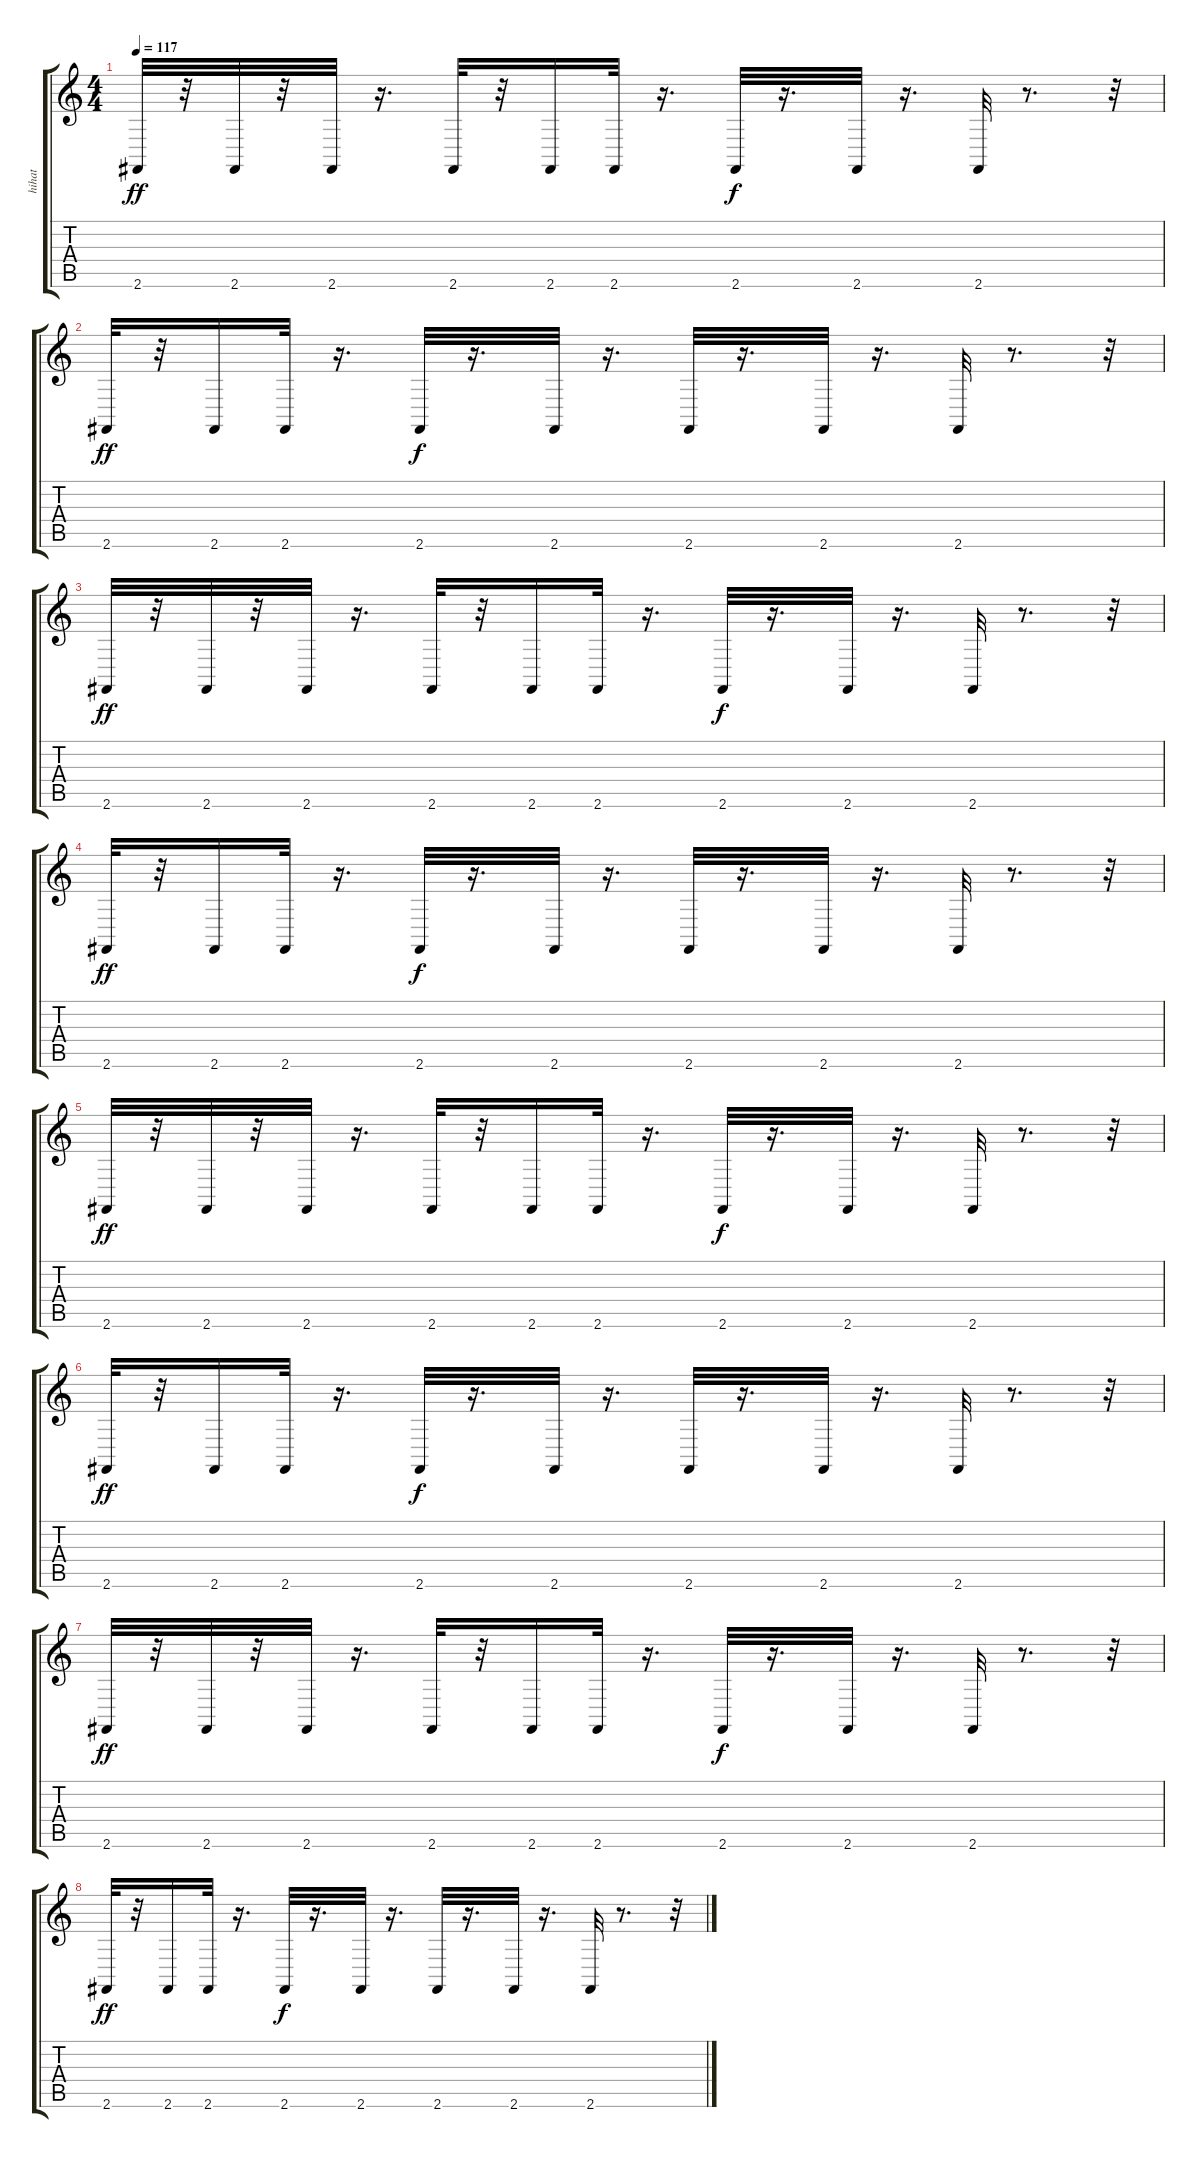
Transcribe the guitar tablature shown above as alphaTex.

\track ("hihat" "hihat") {instrument synthdrum}
\staff {score tabs}
\tuning (E4 B3 G3 D3 A2 E2) {hide}
\ts (4 4)
\tempo 117
\clef g2
\ks c
2.6.32{dy ff} r.32 2.6.32 r.32 2.6.32 r.16{d} 2.6.32 r.32 2.6.16 2.6.32 r.16{d} 2.6.32{dy f} r.16{d} 2.6.32 r.16{d} 2.6.32 r.8{d} r.32 |
2.6.32{dy ff} r.32 2.6.16 2.6.32 r.16{d} 2.6.32{dy f} r.16{d} 2.6.32 r.16{d} 2.6.32 r.16{d} 2.6.32 r.16{d} 2.6.32 r.8{d} r.32 |
2.6.32{dy ff} r.32 2.6.32 r.32 2.6.32 r.16{d} 2.6.32 r.32 2.6.16 2.6.32 r.16{d} 2.6.32{dy f} r.16{d} 2.6.32 r.16{d} 2.6.32 r.8{d} r.32 |
2.6.32{dy ff} r.32 2.6.16 2.6.32 r.16{d} 2.6.32{dy f} r.16{d} 2.6.32 r.16{d} 2.6.32 r.16{d} 2.6.32 r.16{d} 2.6.32 r.8{d} r.32 |
2.6.32{dy ff} r.32 2.6.32 r.32 2.6.32 r.16{d} 2.6.32 r.32 2.6.16 2.6.32 r.16{d} 2.6.32{dy f} r.16{d} 2.6.32 r.16{d} 2.6.32 r.8{d} r.32 |
2.6.32{dy ff} r.32 2.6.16 2.6.32 r.16{d} 2.6.32{dy f} r.16{d} 2.6.32 r.16{d} 2.6.32 r.16{d} 2.6.32 r.16{d} 2.6.32 r.8{d} r.32 |
2.6.32{dy ff} r.32 2.6.32 r.32 2.6.32 r.16{d} 2.6.32 r.32 2.6.16 2.6.32 r.16{d} 2.6.32{dy f} r.16{d} 2.6.32 r.16{d} 2.6.32 r.8{d} r.32 |
2.6.32{dy ff} r.32 2.6.16 2.6.32 r.16{d} 2.6.32{dy f} r.16{d} 2.6.32 r.16{d} 2.6.32 r.16{d} 2.6.32 r.16{d} 2.6.32 r.8{d} r.32
